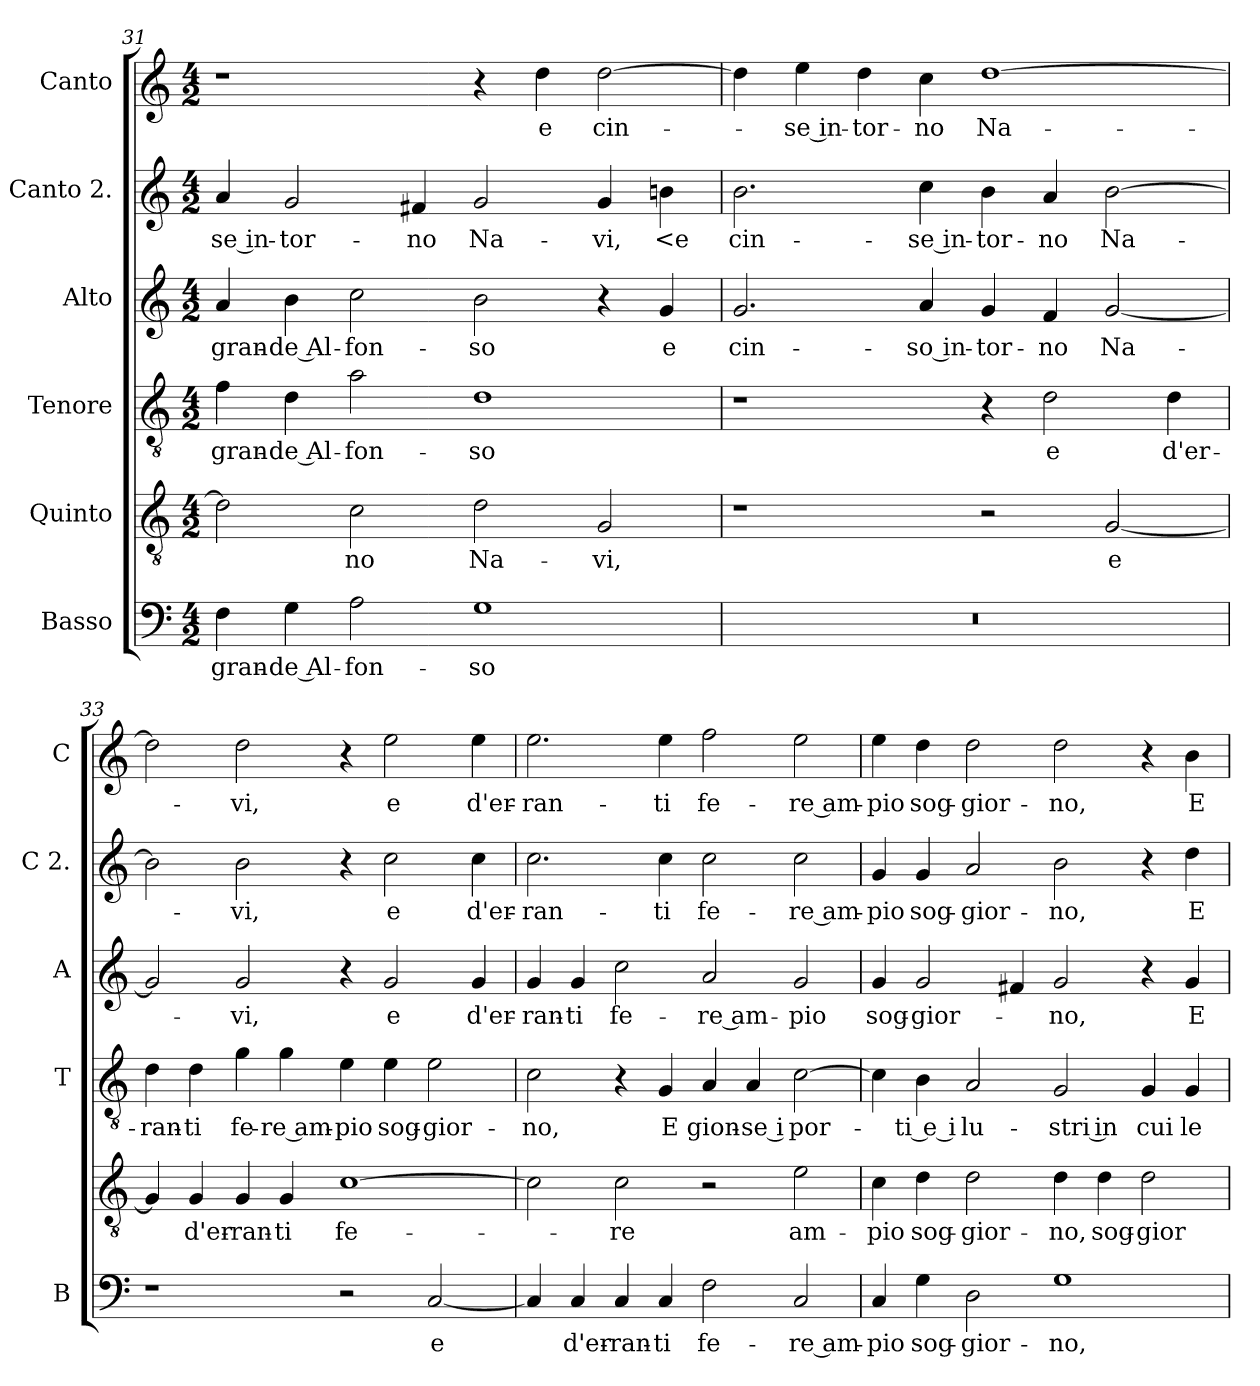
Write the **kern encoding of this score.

**kern	**text	**kern	**text	**kern	**text	**kern	**text	**kern	**text	**kern	**text
*part6	*part6	*part5	*part5	*part4	*part4	*part3	*part3	*part2	*part2	*part1	*part1
*staff6	*staff6	*staff5	*staff5	*staff4	*staff4	*staff3	*staff3	*staff2	*staff2	*staff1	*staff1
*I"Basso	*	*I"Quinto	*	*I"Tenore	*	*I"Alto	*	*I"Canto 2.	*	*I"Canto	*
*I'B	*	*	*	*I'T	*	*I'A	*	*I'C 2.	*	*I'C	*
*clefF4	*	*clefGv2	*	*clefGv2	*	*clefG2	*	*clefG2	*	*clefG2	*
*k[]	*	*k[]	*	*k[]	*	*k[]	*	*k[]	*	*k[]	*
*C:	*	*C:	*	*C:	*	*C:	*	*C:	*	*C:	*
*M4/2	*	*M4/2	*	*M4/2	*	*M4/2	*	*M4/2	*	*M4/2	*
=31	=31	=31	=31	=31	=31	=31	=31	=31	=31	=31	=31
4F	gran-	2d]	.	4f	gran-	4a	gran-	4a	-se in-	1r	.
4G	-de Al-	.	.	4d	-de Al-	4b	-de Al-	2g	-tor-	.	.
2A	-fon-	2c	-no	2a	-fon-	2cc	-fon-	.	.	.	.
.	.	.	.	.	.	.	.	4f#X	-no	.	.
1G	-so	2d	Na-	1d	-so	2b	-so	2g	Na-	4r	.
.	.	.	.	.	.	.	.	.	.	4dd	e
.	.	2G	-vi,	.	.	4r	.	4g	-vi,	[2dd	cin-
.	.	.	.	.	.	4g	e	4bn	<e	.	.
=32	=32	=32	=32	=32	=32	=32	=32	=32	=32	=32	=32
0r	.	1r	.	1r	.	2.g	cin-	2.b	cin-	4dd]	.
.	.	.	.	.	.	.	.	.	.	4ee	-se in-
.	.	.	.	.	.	.	.	.	.	4dd	-tor-
.	.	.	.	.	.	4a	-so in-	4cc	-se in-	4cc	-no
.	.	2r	.	4r	.	4g	-tor-	4b	-tor-	[1dd	Na-
.	.	.	.	2d	e	4f	-no	4a	-no	.	.
.	.	[2G	e	.	.	[2g	Na-	[2b	Na-	.	.
.	.	.	.	4d	d'er-	.	.	.	.	.	.
=33	=33	=33	=33	=33	=33	=33	=33	=33	=33	=33	=33
1r	.	4G]	.	4d	-ran-	2g]	.	2b]	.	2dd]	.
.	.	4G	d'er-	4d	-ti	.	.	.	.	.	.
.	.	4G	-ran-	4g	fe-	2g	-vi,	2b	-vi,	2dd	-vi,
.	.	4G	-ti	4g	-re am-	.	.	.	.	.	.
2r	.	[1c	fe-	4e	-pio	4r	.	4r	.	4r	.
.	.	.	.	4e	sog-	2g	e	2cc	e	2ee	e
[2C	e	.	.	2e	-gior-	.	.	.	.	.	.
.	.	.	.	.	.	4g	d'er-	4cc	d'er-	4ee	d'er-
=34	=34	=34	=34	=34	=34	=34	=34	=34	=34	=34	=34
4C]	.	2c]	.	2c	-no,	4g	-ran-	2.cc	-ran-	2.ee	-ran-
4C	d'er-	.	.	.	.	4g	-ti	.	.	.	.
4C	-ran-	2c	-re	4r	.	2cc	fe-	.	.	.	.
4C	-ti	.	.	4G	E	.	.	4cc	-ti	4ee	-ti
2F	fe-	2r	.	4A	gion-	2a	-re am-	2cc	fe-	2ff	fe-
.	.	.	.	4A	-se i	.	.	.	.	.	.
2C	-re am-	2e	am-	[2c	por-	2g	-pio	2cc	-re am-	2ee	-re am-
=35	=35	=35	=35	=35	=35	=35	=35	=35	=35	=35	=35
4C	-pio	4c	-pio	4c]	.	4g	sog-	4g	-pio	4ee	-pio
4G	sog-	4d	sog-	4B	-ti e i	2g	-gior-	4g	sog-	4dd	sog-
2D	-gior-	2d	-gior-	2A	lu-	.	.	2a	-gior-	2dd	-gior-
.	.	.	.	.	.	4f#X	.	.	.	.	.
1G	-no,	4d	-no,	2G	-stri in	2g	-no,	2b	-no,	2dd	-no,
.	.	4d	sog-	.	.	.	.	.	.	.	.
.	.	2d	-gior-	4G	cui	4r	.	4r	.	4r	.
.	.	.	.	4G	le	4g	E	4dd	E	4b	E
=	=	=	=	=	=	=	=	=	=	=	=
*-	*-	*-	*-	*-	*-	*-	*-	*-	*-	*-	*-
